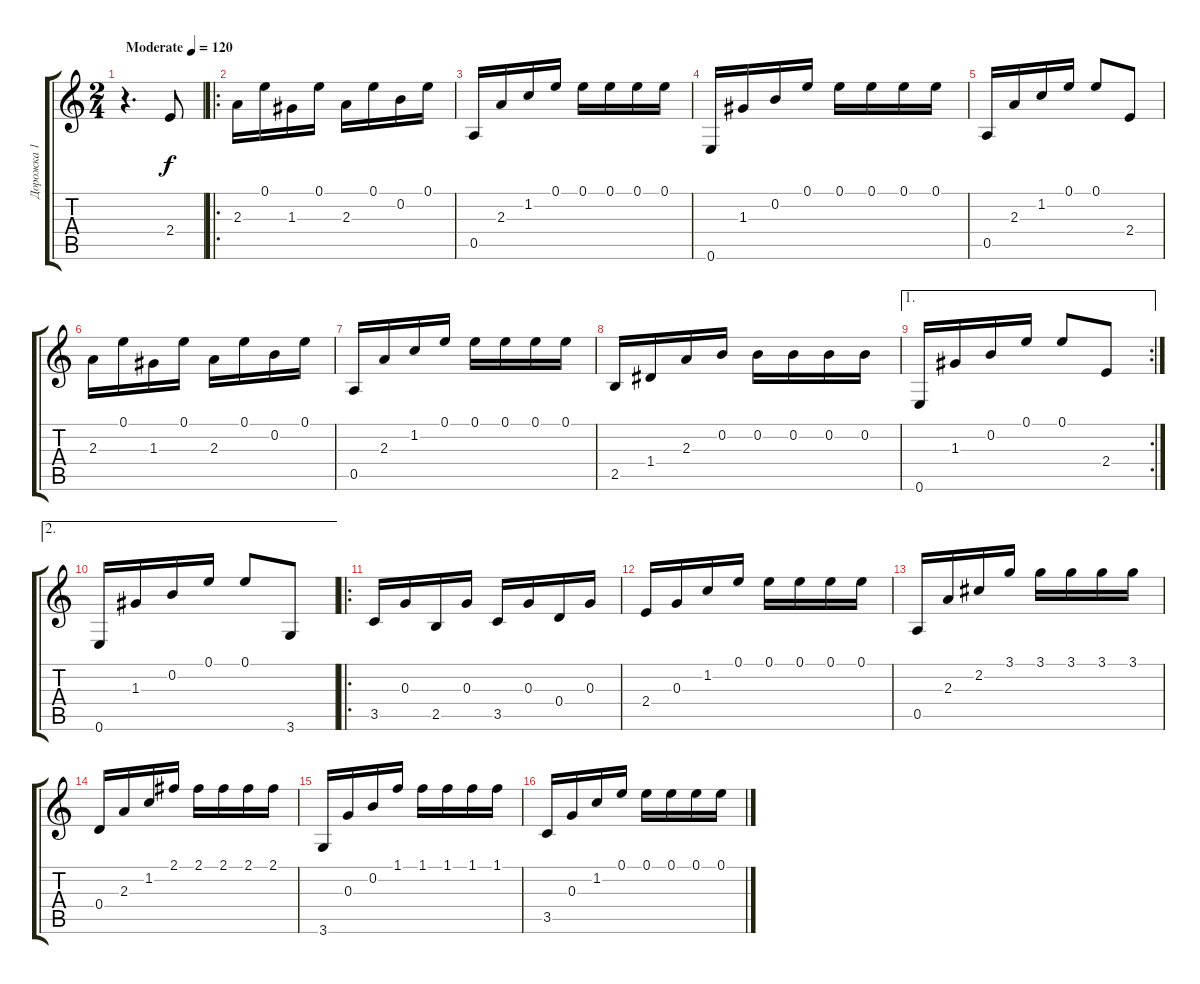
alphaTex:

\track ("Дорожка 1" "Дорожка 1") {instrument acousticguitarnylon}
\staff {score tabs}
\tuning (E4 B3 G3 D3 A2 E2) {hide}
\ts (2 4)
\tempo (120 "Moderate")
\clef g2
\ks c
r.4{d dy f instrument acousticguitarnylon} 2.4.8 |
\ro
2.3.16 0.1.16 1.3.16 0.1.16 2.3.16 0.1.16 0.2.16 0.1.16 |
0.5.16 2.3.16 1.2.16 0.1.16 0.1.16 0.1.16 0.1.16 0.1.16 |
0.6.16 1.3.16 0.2.16 0.1.16 0.1.16 0.1.16 0.1.16 0.1.16 |
0.5.16 2.3.16 1.2.16 0.1.16 0.1.8 2.4.8 |
2.3.16 0.1.16 1.3.16 0.1.16 2.3.16 0.1.16 0.2.16 0.1.16 |
0.5.16 2.3.16 1.2.16 0.1.16 0.1.16 0.1.16 0.1.16 0.1.16 |
2.5.16 1.4.16 2.3.16 0.2.16 0.2.16 0.2.16 0.2.16 0.2.16 |
\ae 1
\rc 2
0.6.16 1.3.16 0.2.16 0.1.16 0.1.8 2.4.8 |
\ae 2
0.6.16 1.3.16 0.2.16 0.1.16 0.1.8 3.6.8 |
\ro
3.5.16 0.3.16 2.5.16 0.3.16 3.5.16 0.3.16 0.4.16 0.3.16 |
2.4.16 0.3.16 1.2.16 0.1.16 0.1.16 0.1.16 0.1.16 0.1.16 |
0.5.16 2.3.16 2.2.16 3.1.16 3.1.16 3.1.16 3.1.16 3.1.16 |
0.4.16 2.3.16 1.2.16 2.1.16 2.1.16 2.1.16 2.1.16 2.1.16 |
3.6.16 0.3.16 0.2.16 1.1.16 1.1.16 1.1.16 1.1.16 1.1.16 |
3.5.16 0.3.16 1.2.16 0.1.16 0.1.16 0.1.16 0.1.16 0.1.16
